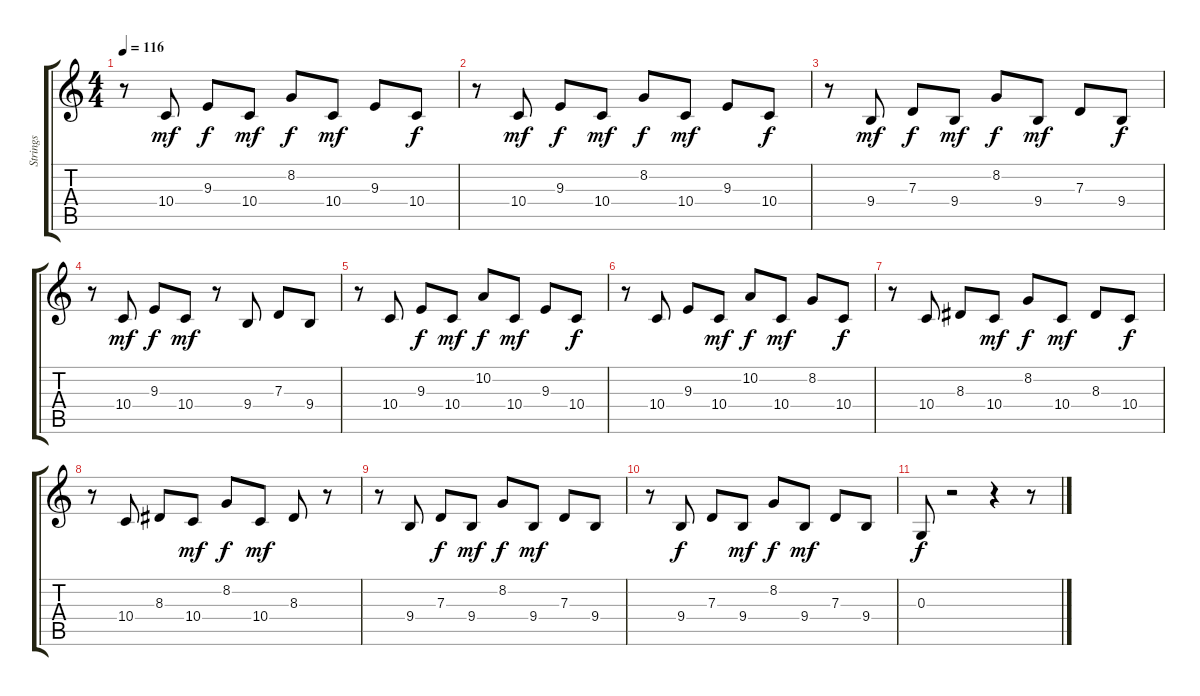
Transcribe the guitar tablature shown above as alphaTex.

\track ("Strings" "Strings") {instrument pizzicatostrings}
\staff {score tabs}
\tuning (E4 B3 G3 D3 A2 E2) {hide}
\ts (4 4)
\tempo 116
\clef g2
\ks c
r.8{dy mf} 10.4.8 9.3.8{dy f} 10.4.8{dy mf} 8.2.8{dy f} 10.4.8{dy mf} 9.3.8 10.4.8{dy f} |
r.8 10.4.8{dy mf} 9.3.8{dy f} 10.4.8{dy mf} 8.2.8{dy f} 10.4.8{dy mf} 9.3.8 10.4.8{dy f} |
r.8 9.4.8{dy mf} 7.3.8{dy f} 9.4.8{dy mf} 8.2.8{dy f} 9.4.8{dy mf} 7.3.8 9.4.8{dy f} |
r.8 10.4.8{dy mf} 9.3.8{dy f} 10.4.8{dy mf} r.8 9.4.8 7.3.8 9.4.8 |
r.8 10.4.8 9.3.8{dy f} 10.4.8{dy mf} 10.2.8{dy f} 10.4.8{dy mf} 9.3.8 10.4.8{dy f} |
r.8 10.4.8 9.3.8 10.4.8{dy mf} 10.2.8{dy f} 10.4.8{dy mf} 8.2.8 10.4.8{dy f} |
r.8 10.4.8 8.3.8 10.4.8{dy mf} 8.2.8{dy f} 10.4.8{dy mf} 8.3.8 10.4.8{dy f} |
r.8 10.4.8 8.3.8 10.4.8{dy mf} 8.2.8{dy f} 10.4.8{dy mf} 8.3.8 r.8 |
r.8 9.4.8 7.3.8{dy f} 9.4.8{dy mf} 8.2.8{dy f} 9.4.8{dy mf} 7.3.8 9.4.8 |
r.8 9.4.8{dy f} 7.3.8 9.4.8{dy mf} 8.2.8{dy f} 9.4.8{dy mf} 7.3.8 9.4.8 |
0.3.8{dy f} r.2 r.4 r.8
